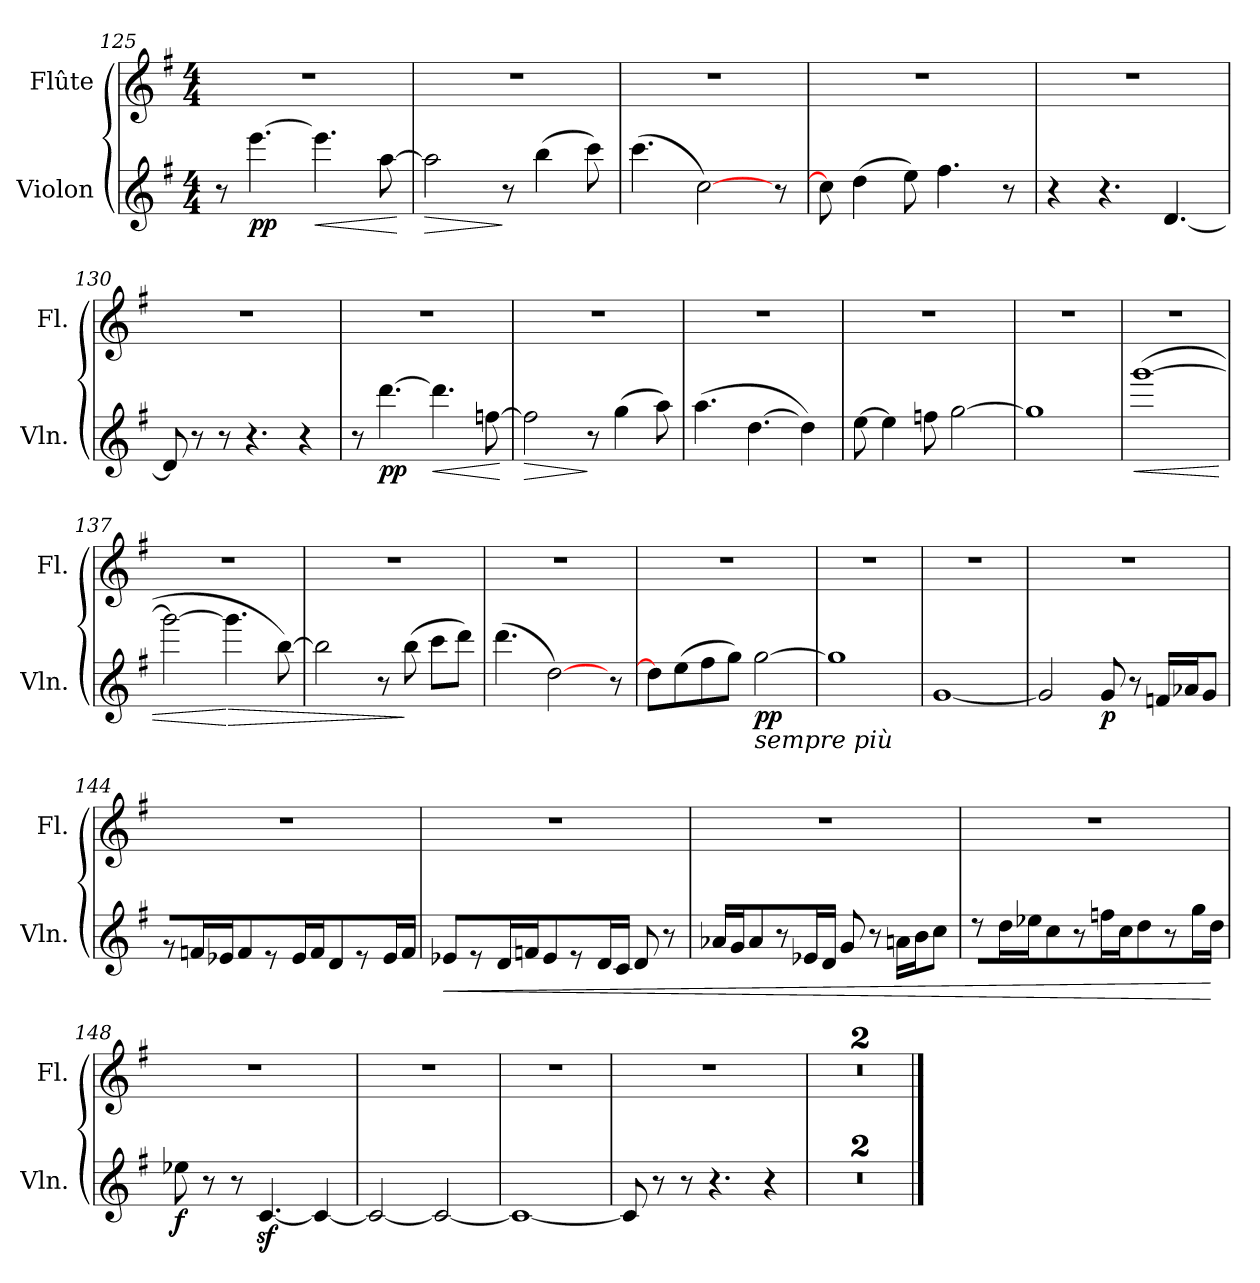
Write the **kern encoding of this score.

**kern	**dynam	**kern
*part2	*part2	*part1
*staff2	*staff2	*staff1
*I"Violon	*	*I"Flûte
*I'Vln.	*	*I'Fl.
*clefG2	*	*clefG2
*k[f#]	*	*k[f#]
*e:	*	*e:
*M4/4	*	*M4/4
=125	=125	=125
8r	.	1r
[>4.eeei\	pp	.
!	!LO:HP:b	!
4.eeei\]	<	.
[>8aai\	.	.
.	[	.
=126	=126	=126
!	!LO:HP:b	!
2aai\]	>	1r
8r	]	.
(4bbi\	.	.
8ccci\)	.	.
=127	=127	=127
(4.ccci\	.	1r
[>2cci\)	.	.
8r	.	.
=128	=128	=128
8cci\]	.	1r
(4ddi\	.	.
8eei\)	.	.
4.ff#i\	.	.
8r	.	.
=129	=129	=129
4r	.	1r
4.r	.	.
[<4.di/	.	.
!!LO:LB:g=z
=130	=130	=130
8di/]	.	1r
8r	.	.
8r	.	.
4.r	.	.
4r	.	.
=131	=131	=131
8r	.	1r
[>4.dddi\	pp	.
!	!LO:HP:b	!
4.dddi\]	<	.
[>8ffni\	.	.
.	[	.
=132	=132	=132
!	!LO:HP:b	!
2ffi\]	>	1r
8r	]	.
(4ggi\	.	.
8aai\)	.	.
=133	=133	=133
(4.aai\	.	1r
[>4.ddi\	.	.
4ddi\])	.	.
=134	=134	=134
[>8eei\	.	1r
4eei\]	.	.
8ffni\	.	.
[>2ggi\	.	.
=135	=135	=135
1ggi]	.	1r
=136	=136	=136
!	!LO:HP:b	!
([>1gggi	<	1r
=137	=137	=137
2gggi\_>	.	1r
!	!LO:HP:n=1:b	!
4.gggi\]	[ >	.
[>8bbi\)	.	.
=138	=138	=138
2bbi\]	.	1r
8r	.	.
(8bbi\	]	.
8ccci\L	.	.
8dddi\J)	.	.
!!LO:LB:g=z
=139	=139	=139
(4.dddi\	.	1r
[>2ddi\)	.	.
8r	.	.
=140	=140	=140
8ddi\L]	.	1r
(8eei\	.	.
8ff#i\	.	.
8ggi\J)	.	.
!LO:TX:b:i:t=sempre più	!	!
[>2ggi\	pp	.
=141	=141	=141
1ggi]	.	1r
=142	=142	=142
[<1gi	.	1r
=143	=143	=143
2gi/]	.	1r
8gi/	p	.
8r	.	.
16fni/LL	.	.
16a-Xi/J	.	.
8gi/J	.	.
=144	=144	=144
8r	.	1r
16fni/L	.	.
16e-Xi/JJ	.	.
8fi/	.	.
8r	.	.
16e-i/LL	.	.
16fi/J	.	.
8di/J	.	.
8r	.	.
16e-i/L	.	.
16fi/JJ	.	.
=145	=145	=145
!	!LO:HP:b	!
8e-Xi/	<	1r
8r	.	.
16di/LL	.	.
16fni/J	.	.
8e-i/J	.	.
8r	.	.
16di/L	.	.
16ci/JJ	.	.
8di/	.	.
8r	.	.
!!LO:LB:g=z
=146	=146	=146
16a-Xi/LL	.	1r
16gi/J	.	.
8a-i/J	.	.
8r	.	.
16e-Xi/L	.	.
16di/JJ	.	.
8gi/	.	.
8r	.	.
16ani\LL	.	.
16bi\J	.	.
8cci\J	.	.
=147	=147	=147
8r	.	1r
16ddi\L	.	.
16ee-Xi\JJ	.	.
8cci\	.	.
8r	.	.
16ffni\LL	.	.
16cci\J	.	.
8ddi\J	.	.
8r	.	.
16ggi\L	.	.
16ddi\JJ	[	.
=148	=148	=148
8ee-Xi\	f	1r
8r	.	.
8r	.	.
[<4.czi/	.	.
4ci/_<	.	.
=149	=149	=149
2ci/_<	.	1r
2ci/_<	.	.
=150	=150	=150
1ci_<	.	1r
=151	=151	=151
8ci/]	.	1r
8r	.	.
8r	.	.
4.r	.	.
4r	.	.
=152	=152	=152
1r	.	1r
=153	=153	=153
1r	.	1r
==	==	==
*-	*-	*-
